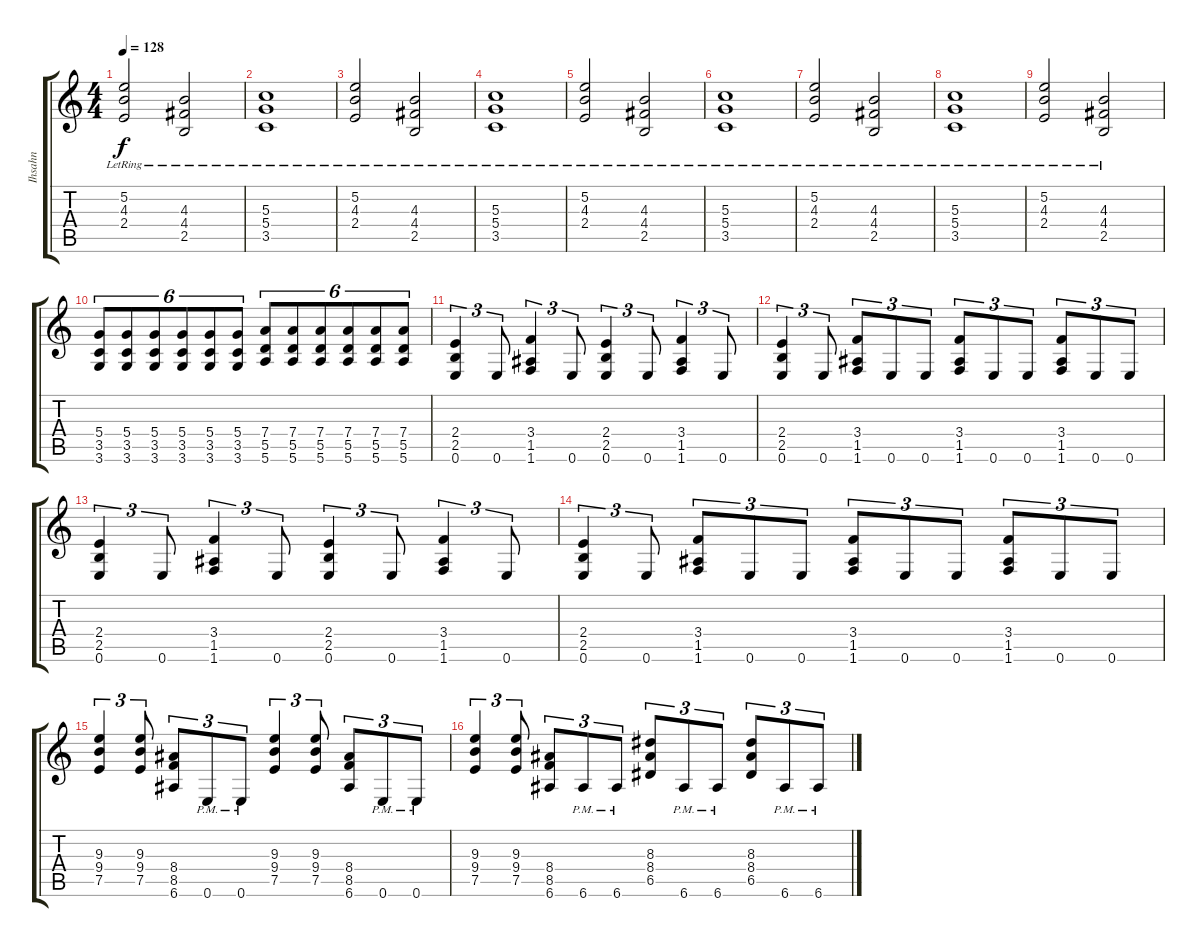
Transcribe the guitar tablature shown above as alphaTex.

\track ("Ihsahn" "Ihsahn") {instrument distortionguitar}
\staff {score tabs}
\tuning (E4 B3 G3 D3 A2 E2) {hide}
\ts (4 4)
\tempo 128
\clef g2
\ks c
(5.2 4.3{lr} 2.4{lr}).2{dy f} (4.3{lr} 4.4{lr} 2.5{lr}).2 |
(5.3{lr} 5.4{lr} 3.5{lr}).1 |
(5.2 4.3{lr} 2.4{lr}).2 (4.3{lr} 4.4{lr} 2.5{lr}).2 |
(5.3{lr} 5.4{lr} 3.5{lr}).1 |
(5.2 4.3{lr} 2.4{lr}).2 (4.3{lr} 4.4{lr} 2.5{lr}).2 |
(5.3{lr} 5.4{lr} 3.5{lr}).1 |
(5.2 4.3{lr} 2.4{lr}).2 (4.3{lr} 4.4{lr} 2.5{lr}).2 |
(5.3{lr} 5.4{lr} 3.5{lr}).1 |
(5.2 4.3{lr} 2.4{lr}).2 (4.3{lr} 4.4{lr} 2.5{lr}).2 |
(5.4 3.5 3.6).8{tu (6 4)} (5.4 3.5 3.6).8{tu (6 4)} (5.4 3.5 3.6).8{tu (6 4)} (5.4 3.5 3.6).8{tu (6 4)} (5.4 3.5 3.6).8{tu (6 4)} (5.4 3.5 3.6).8{tu (6 4)} (7.4 5.5 5.6).8{tu (6 4)} (7.4 5.5 5.6).8{tu (6 4)} (7.4 5.5 5.6).8{tu (6 4)} (7.4 5.5 5.6).8{tu (6 4)} (7.4 5.5 5.6).8{tu (6 4)} (7.4 5.5 5.6).8{tu (6 4)} |
(2.4 2.5 0.6).4{tu (3 2)} 0.6.8{tu (3 2)} (3.4 1.5 1.6).4{tu (3 2)} 0.6.8{tu (3 2)} (2.4 2.5 0.6).4{tu (3 2)} 0.6.8{tu (3 2)} (3.4 1.5 1.6).4{tu (3 2)} 0.6.8{tu (3 2)} |
(2.4 2.5 0.6).4{tu (3 2)} 0.6.8{tu (3 2)} (3.4 1.5 1.6).8{tu (3 2)} 0.6.8{tu (3 2)} 0.6.8{tu (3 2)} (3.4 1.5 1.6).8{tu (3 2)} 0.6.8{tu (3 2)} 0.6.8{tu (3 2)} (3.4 1.5 1.6).8{tu (3 2)} 0.6.8{tu (3 2)} 0.6.8{tu (3 2)} |
(2.4 2.5 0.6).4{tu (3 2)} 0.6.8{tu (3 2)} (3.4 1.5 1.6).4{tu (3 2)} 0.6.8{tu (3 2)} (2.4 2.5 0.6).4{tu (3 2)} 0.6.8{tu (3 2)} (3.4 1.5 1.6).4{tu (3 2)} 0.6.8{tu (3 2)} |
(2.4 2.5 0.6).4{tu (3 2)} 0.6.8{tu (3 2)} (3.4 1.5 1.6).8{tu (3 2)} 0.6.8{tu (3 2)} 0.6.8{tu (3 2)} (3.4 1.5 1.6).8{tu (3 2)} 0.6.8{tu (3 2)} 0.6.8{tu (3 2)} (3.4 1.5 1.6).8{tu (3 2)} 0.6.8{tu (3 2)} 0.6.8{tu (3 2)} |
(9.3 9.4 7.5).4{tu (3 2)} (9.3 9.4 7.5).8{tu (3 2)} (8.4 8.5 6.6).8{tu (3 2)} 0.6{pm}.8{tu (3 2)} 0.6{pm}.8{tu (3 2)} (9.3 9.4 7.5).4{tu (3 2)} (9.3 9.4 7.5).8{tu (3 2)} (8.4 8.5 6.6).8{tu (3 2)} 0.6{pm}.8{tu (3 2)} 0.6{pm}.8{tu (3 2)} |
(9.3 9.4 7.5).4{tu (3 2)} (9.3 9.4 7.5).8{tu (3 2)} (8.4 8.5 6.6).8{tu (3 2)} 6.6{pm}.8{tu (3 2)} 6.6{pm}.8{tu (3 2)} (8.3 8.4 6.5).8{tu (3 2)} 6.6{pm}.8{tu (3 2)} 6.6{pm}.8{tu (3 2)} (8.3 8.4 6.5).8{tu (3 2)} 6.6{pm}.8{tu (3 2)} 6.6{pm}.8{tu (3 2)}
